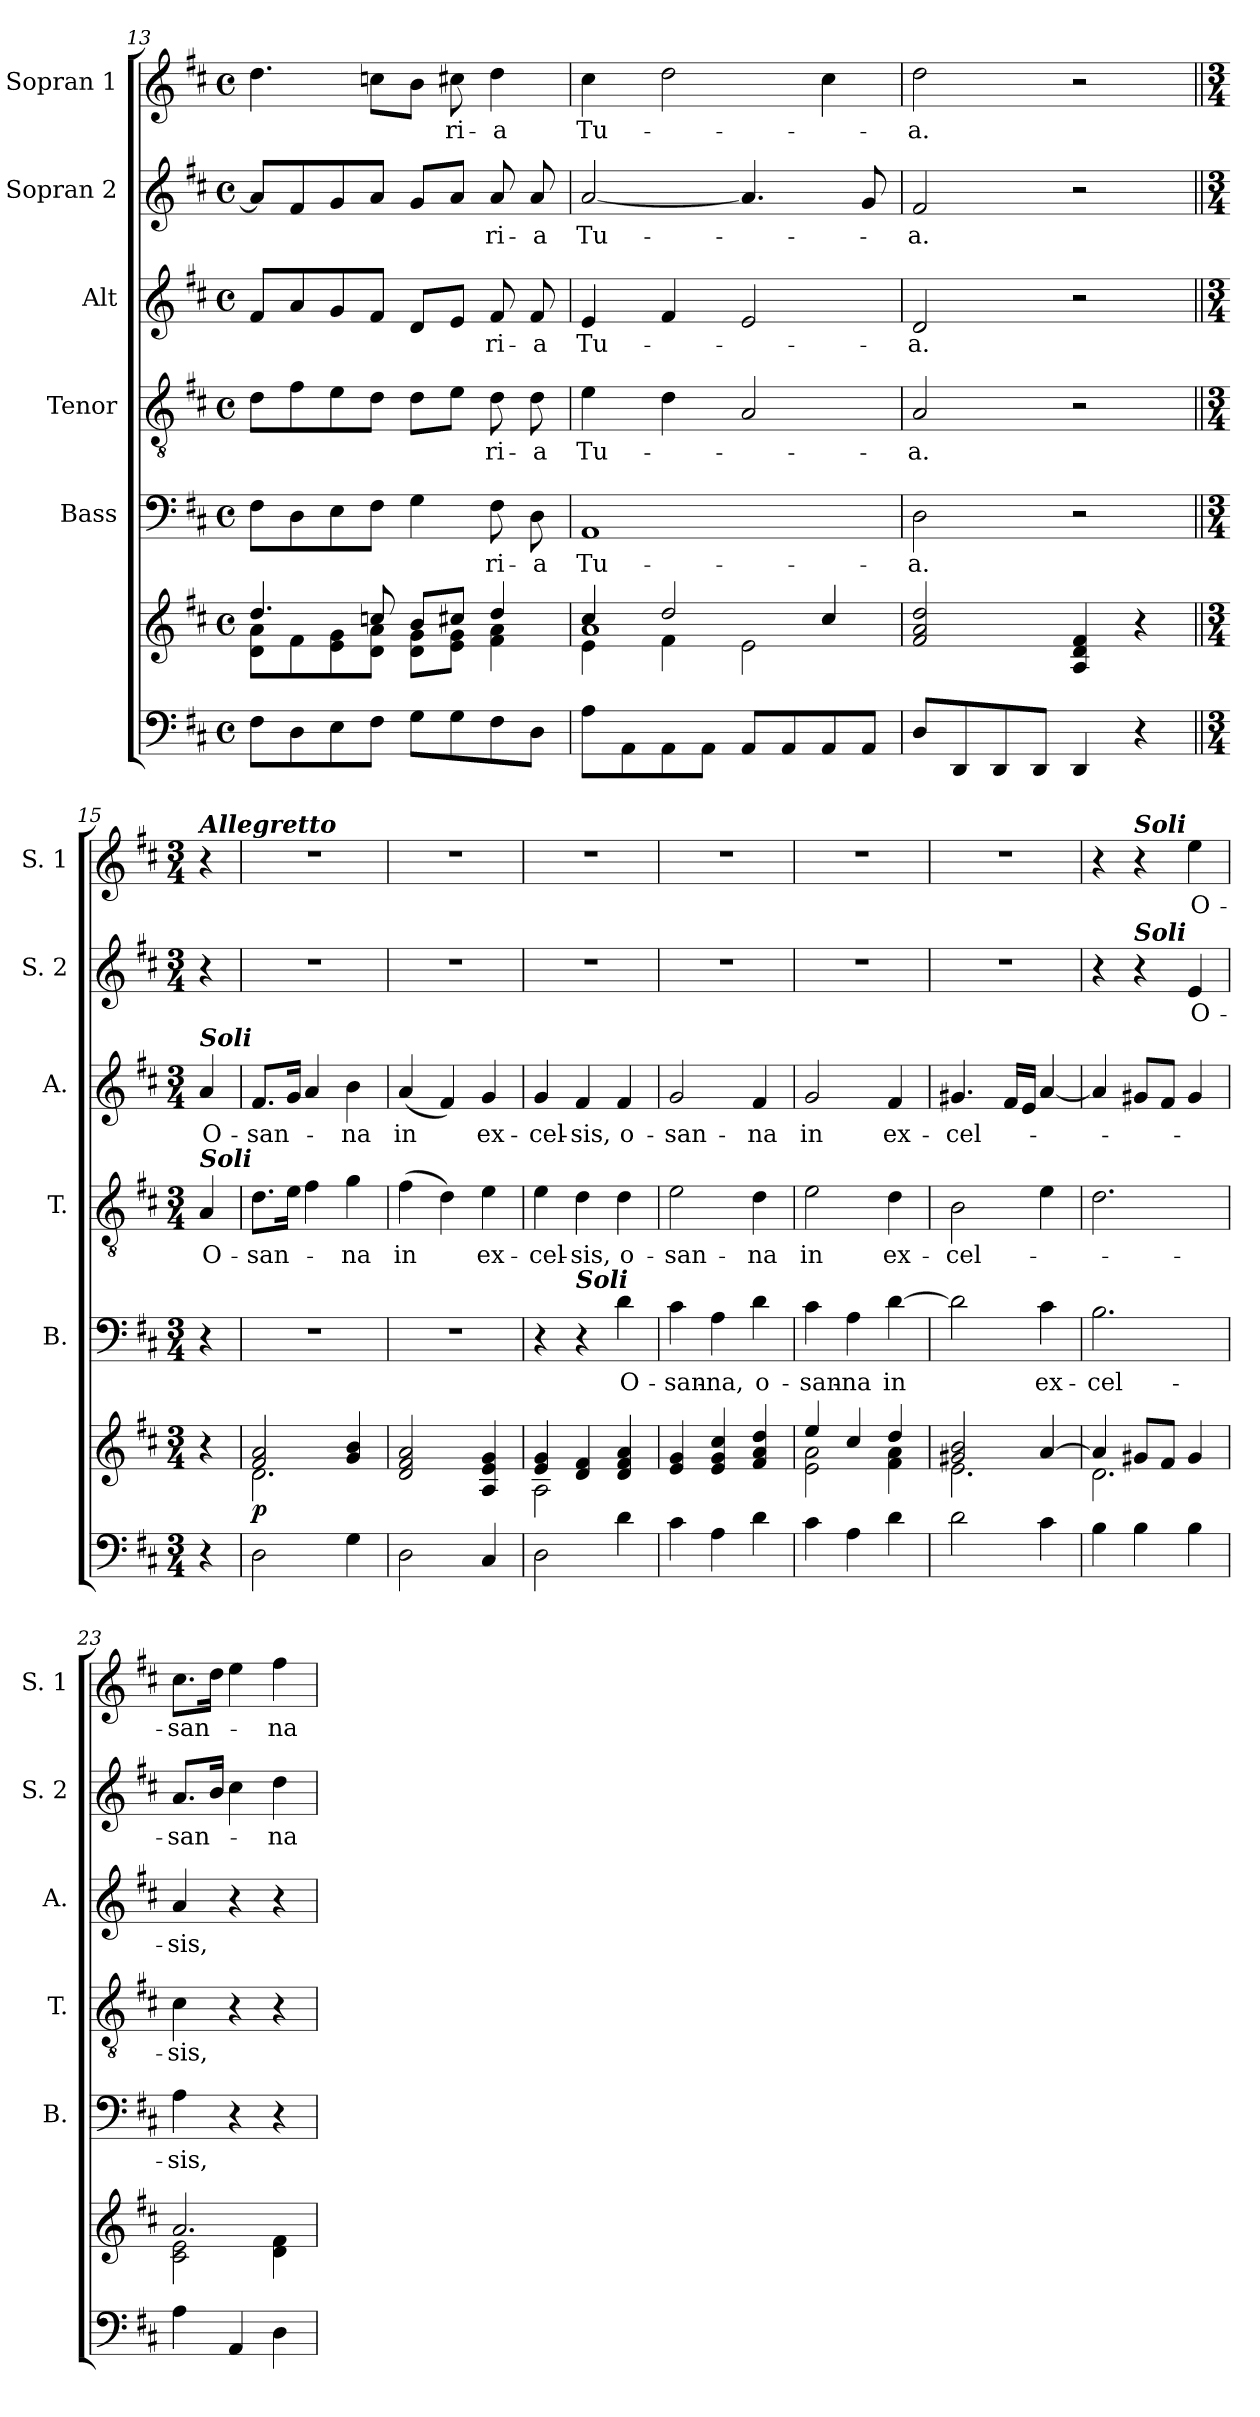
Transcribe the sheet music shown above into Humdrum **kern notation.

**kern	**kern	**dynam	**kern	**text	**kern	**text	**kern	**text	**kern	**text	**kern	**text
*part6	*part6	*part6	*part5	*part5	*part4	*part4	*part3	*part3	*part2	*part2	*part1	*part1
*staff7	*staff6	*staff6/7	*staff5	*staff5	*staff4	*staff4	*staff3	*staff3	*staff2	*staff2	*staff1	*staff1
*	*	*	*I"Bass	*	*I"Tenor	*	*I"Alt	*	*I"Sopran 2	*	*I"Sopran 1	*
*	*	*	*I'B.	*	*I'T.	*	*I'A.	*	*I'S. 2	*	*I'S. 1	*
*clefF4	*clefG2	*	*clefF4	*	*clefGv2	*	*clefG2	*	*clefG2	*	*clefG2	*
*k[f#c#]	*k[f#c#]	*	*k[f#c#]	*	*k[f#c#]	*	*k[f#c#]	*	*k[f#c#]	*	*k[f#c#]	*
*D:	*D:	*	*D:	*	*D:	*	*D:	*	*D:	*	*D:	*
*M4/4	*M4/4	*	*M4/4	*	*M4/4	*	*M4/4	*	*M4/4	*	*M4/4	*
*met(c)	*met(c)	*	*met(c)	*	*met(c)	*	*met(c)	*	*met(c)	*	*met(c)	*
=13	=13	=13	=13	=13	=13	=13	=13	=13	=13	=13	=13	=13
*	*^	*	*	*	*	*	*	*	*	*	*	*
8F#\L	4.dd/	8d\ 8a\L	.	8F#\L	.	8d\L	.	8f#/L	.	8a/L]	.	4.dd\	.
8D\	.	8f#\	.	8D\	.	8f#\	.	8a/	.	8f#/	.	.	.
8E\	.	8e\ 8g\	.	8E\	.	8e\	.	8g/	.	8g/	.	.	.
8F#\J	8ccn/	8d\ 8a\J	.	8F#\J	.	8d\J	.	8f#/J	.	8a/J	.	8ccn\L	.
8G\L	8b/L	8d\ 8g\L	.	4G\	.	8d\L	.	8d/L	.	8g/L	.	8b\J	.
!	!	!	!	!	!	!	!	!	!	!	!	!	!LO:LY:b
8G\	8cc#X/J	8e\ 8g\J	.	.	.	8e\J	.	8e/J	.	8a/J	.	8cc#X\	-ri-
!	!	!	!	!	!LO:LY:b	!	!LO:LY:b	!	!LO:LY:b	!	!LO:LY:b	!	!LO:LY:b
8F#\	4dd/	4f#\ 4a\	.	8F#\	-ri-	8d\	-ri-	8f#/	-ri-	8a/	-ri-	4dd\	-a
!	!	!	!	!	!LO:LY:b	!	!LO:LY:b	!	!LO:LY:b	!	!LO:LY:b	!	!
8D\J	.	.	.	8D\	-a	8d\	-a	8f#/	-a	8a/	-a	.	.
=14	=14	=14	=14	=14	=14	=14	=14	=14	=14	=14	=14	=14	=14
*	*	*^	*	*	*	*	*	*	*	*	*	*	*
!	!	!	!	!	!	!LO:LY:b	!	!LO:LY:b	!	!LO:LY:b	!	!LO:LY:b	!	!LO:LY:b
8A\L	4cc#/	4e\	1a	.	1AA	Tu-	4e\	Tu-	4e/	Tu-	[2a/	Tu-	4cc#\	Tu-
8AA\	.	.	.	.	.	.	.	.	.	.	.	.	.	.
8AA\	2dd/	4f#\	.	.	.	.	4d\	.	4f#/	.	.	.	2dd\	.
8AA\J	.	.	.	.	.	.	.	.	.	.	.	.	.	.
8AA/L	.	2e\	.	.	.	.	2A/	.	2e/	.	4.a/]	.	.	.
8AA/	.	.	.	.	.	.	.	.	.	.	.	.	.	.
8AA/	4cc#/	.	.	.	.	.	.	.	.	.	.	.	4cc#\	.
8AA/J	.	.	.	.	.	.	.	.	.	.	8g/	.	.	.
*	*v	*v	*v	*	*	*	*	*	*	*	*	*	*	*
=15	=15	=15	=15	=15	=15	=15	=15	=15	=15	=15	=15	=15
!	!	!	!	!LO:LY:b	!	!LO:LY:b	!	!LO:LY:b	!	!LO:LY:b	!	!LO:LY:b
8D/L	2f#/ 2a/ 2dd/	.	2D\	-a.	2A/	-a.	2d/	-a.	2f#/	-a.	2dd\	-a.
8DD/	.	.	.	.	.	.	.	.	.	.	.	.
8DD/	.	.	.	.	.	.	.	.	.	.	.	.
8DD/J	.	.	.	.	.	.	.	.	.	.	.	.
4DD/	4A/ 4d/ 4f#/	.	2r	.	2r	.	2r	.	2r	.	2r	.
4r	4r	.	.	.	.	.	.	.	.	.	.	.
!!LO:PB:g=z
=15X1||	=15X1||	=15X1||	=15X1||	=15X1||	=15X1||	=15X1||	=15X1||	=15X1||	=15X1||	=15X1||	=15X1||	=15X1||
*M3/4	*M3/4	*	*M3/4	*	*M3/4	*	*M3/4	*	*M3/4	*	*M3/4	*
!	!	!	!	!	!	!	!	!	!	!	!LO:TX:a:Bi:t=Allegretto	!
!	!	!	!	!	!	!	!LO:TX:a:Bi:t=Soli	!	!	!	!	!
!	!	!	!	!	!LO:TX:a:Bi:t=Soli	!	!	!	!	!	!	!
!	!	!	!	!	!	!LO:LY:b	!	!LO:LY:b	!	!	!	!
4r	4r	.	4r	.	4A/	O-	4a/	O-	4r	.	4r	.
=16	=16	=16	=16	=16	=16	=16	=16	=16	=16	=16	=16	=16
*	*^	*	*	*	*	*	*	*	*	*	*	*
!	!	!	!LO:DY:b	!	!	!	!LO:LY:b	!	!LO:LY:b	!	!	!	!
2D\	2f#/ 2a/	2.d\	p	2.r	.	8.d\L	-san-	8.f#/L	-san-	2.r	.	2.r	.
.	.	.	.	.	.	16e\Jk	.	16g/Jk	.	.	.	.	.
.	.	.	.	.	.	4f#\	.	4a/	.	.	.	.	.
!	!	!	!	!	!	!	!LO:LY:b	!	!LO:LY:b	!	!	!	!
4G\	4g/ 4b/	.	.	.	.	4g\	-na	4b\	-na	.	.	.	.
*	*v	*v	*	*	*	*	*	*	*	*	*	*	*
=17	=17	=17	=17	=17	=17	=17	=17	=17	=17	=17	=17	=17
!	!	!	!	!	!	!LO:LY:b	!	!LO:LY:b	!	!	!	!
2D\	2d/ 2f#/ 2a/	.	2.r	.	(>4f#\	in	(<4a/	in	2.r	.	2.r	.
.	.	.	.	.	4d\)	.	4f#/)	.	.	.	.	.
!	!	!	!	!	!	!LO:LY:b	!	!LO:LY:b	!	!	!	!
4C#/	4A/ 4e/ 4g/	.	.	.	4e\	ex-	4g/	ex-	.	.	.	.
=18	=18	=18	=18	=18	=18	=18	=18	=18	=18	=18	=18	=18
*	*^	*	*	*	*	*	*	*	*	*	*	*
!	!	!	!	!	!	!	!LO:LY:b	!	!LO:LY:b	!	!	!	!
2D\	4e/ 4g/	2A\	.	4r	.	4e\	-cel-	4g/	-cel-	2.r	.	2.r	.
!	!	!	!	!LO:TX:a:Bi:t=Soli	!	!	!	!	!	!	!	!	!
!	!	!	!	!	!	!	!LO:LY:b	!	!LO:LY:b	!	!	!	!
.	4d/ 4f#/	.	.	4r	.	4d\	-sis,	4f#/	-sis,	.	.	.	.
!	!	!	!	!	!LO:LY:b	!	!LO:LY:b	!	!LO:LY:b	!	!	!	!
4d\	4d/ 4f#/ 4a/	4ryy	.	4d\	O-	4d\	o-	4f#/	o-	.	.	.	.
=19	=19	=19	=19	=19	=19	=19	=19	=19	=19	=19	=19	=19	=19
!	!	!	!	!	!LO:LY:b	!	!LO:LY:b	!	!LO:LY:b	!	!	!	!
*	*v	*v	*	*	*	*	*	*	*	*	*	*	*
4c#\	4e/ 4g/	.	4c#\	-san-	2e\	-san-	2g/	-san-	2.r	.	2.r	.
!	!	!	!	!LO:LY:b	!	!	!	!	!	!	!	!
4A\	4e/ 4g/ 4cc#/	.	4A\	-na,	.	.	.	.	.	.	.	.
!	!	!	!	!LO:LY:b	!	!LO:LY:b	!	!LO:LY:b	!	!	!	!
4d\	4f#/ 4a/ 4dd/	.	4d\	o-	4d\	-na	4f#/	-na	.	.	.	.
=20	=20	=20	=20	=20	=20	=20	=20	=20	=20	=20	=20	=20
*	*^	*	*	*	*	*	*	*	*	*	*	*
!	!	!	!	!	!LO:LY:b	!	!LO:LY:b	!	!LO:LY:b	!	!	!	!
4c#\	4ee/	2e\ 2a\	.	4c#\	-san-	2e\	in	2g/	in	2.r	.	2.r	.
!	!	!	!	!	!LO:LY:b	!	!	!	!	!	!	!	!
4A\	4cc#/	.	.	4A\	-na	.	.	.	.	.	.	.	.
!	!	!	!	!	!LO:LY:b	!	!LO:LY:b	!	!LO:LY:b	!	!	!	!
4d\	4dd/	4f#\ 4a\	.	[4d\	in	4d\	ex-	4f#/	ex-	.	.	.	.
=21	=21	=21	=21	=21	=21	=21	=21	=21	=21	=21	=21	=21	=21
!	!	!	!	!	!	!	!LO:LY:b	!	!LO:LY:b	!	!	!	!
2d\	2g#X/ 2b/	2.e\	.	2d\]	.	2B\	-cel-	4.g#X/	-cel-	2.r	.	2.r	.
.	.	.	.	.	.	.	.	16f#/LL	.	.	.	.	.
.	.	.	.	.	.	.	.	16e/JJ	.	.	.	.	.
!	!	!	!	!	!LO:LY:b	!	!	!	!	!	!	!	!
4c#\	[>4a/	.	.	4c#\	ex-	4e\	.	[4a/	.	.	.	.	.
=22	=22	=22	=22	=22	=22	=22	=22	=22	=22	=22	=22	=22	=22
!	!	!	!	!	!LO:LY:b	!	!	!	!	!	!	!	!
4B\	4a/]	2.d\	.	2.B\	-cel-	2.d\	.	4a/]	.	4r	.	4r	.
!	!	!	!	!	!	!	!	!	!	!	!	!LO:TX:a:Bi:t=Soli	!
!	!	!	!	!	!	!	!	!	!	!LO:TX:a:Bi:t=Soli	!	!	!
4B\	8g#X/L	.	.	.	.	.	.	8g#X/L	.	4r	.	4r	.
.	8f#/J	.	.	.	.	.	.	8f#/J	.	.	.	.	.
!	!	!	!	!	!	!	!	!	!	!	!LO:LY:b	!	!LO:LY:b
4B\	4g#/	.	.	.	.	.	.	4g#/	.	4e/	O-	4ee\	O-
!!LO:LB:g=z
=23	=23	=23	=23	=23	=23	=23	=23	=23	=23	=23	=23	=23	=23
!	!	!	!	!	!LO:LY:b	!	!LO:LY:b	!	!LO:LY:b	!	!LO:LY:b	!	!LO:LY:b
4A\	2.a/	2c#\ 2e\	.	4A\	-sis,	4c#\	-sis,	4a/	-sis,	8.a/L	-san-	8.cc#\L	-san-
.	.	.	.	.	.	.	.	.	.	16b/Jk	.	16dd\Jk	.
4AA/	.	.	.	4r	.	4r	.	4r	.	4cc#\	.	4ee\	.
!	!	!	!	!	!	!	!	!	!	!	!LO:LY:b	!	!LO:LY:b
4D\	.	4d\ 4f#\	.	4r	.	4r	.	4r	.	4dd\	-na	4ff#\	-na
*	*v	*v	*	*	*	*	*	*	*	*	*	*	*
=	=	=	=	=	=	=	=	=	=	=	=	=
*-	*-	*-	*-	*-	*-	*-	*-	*-	*-	*-	*-	*-
